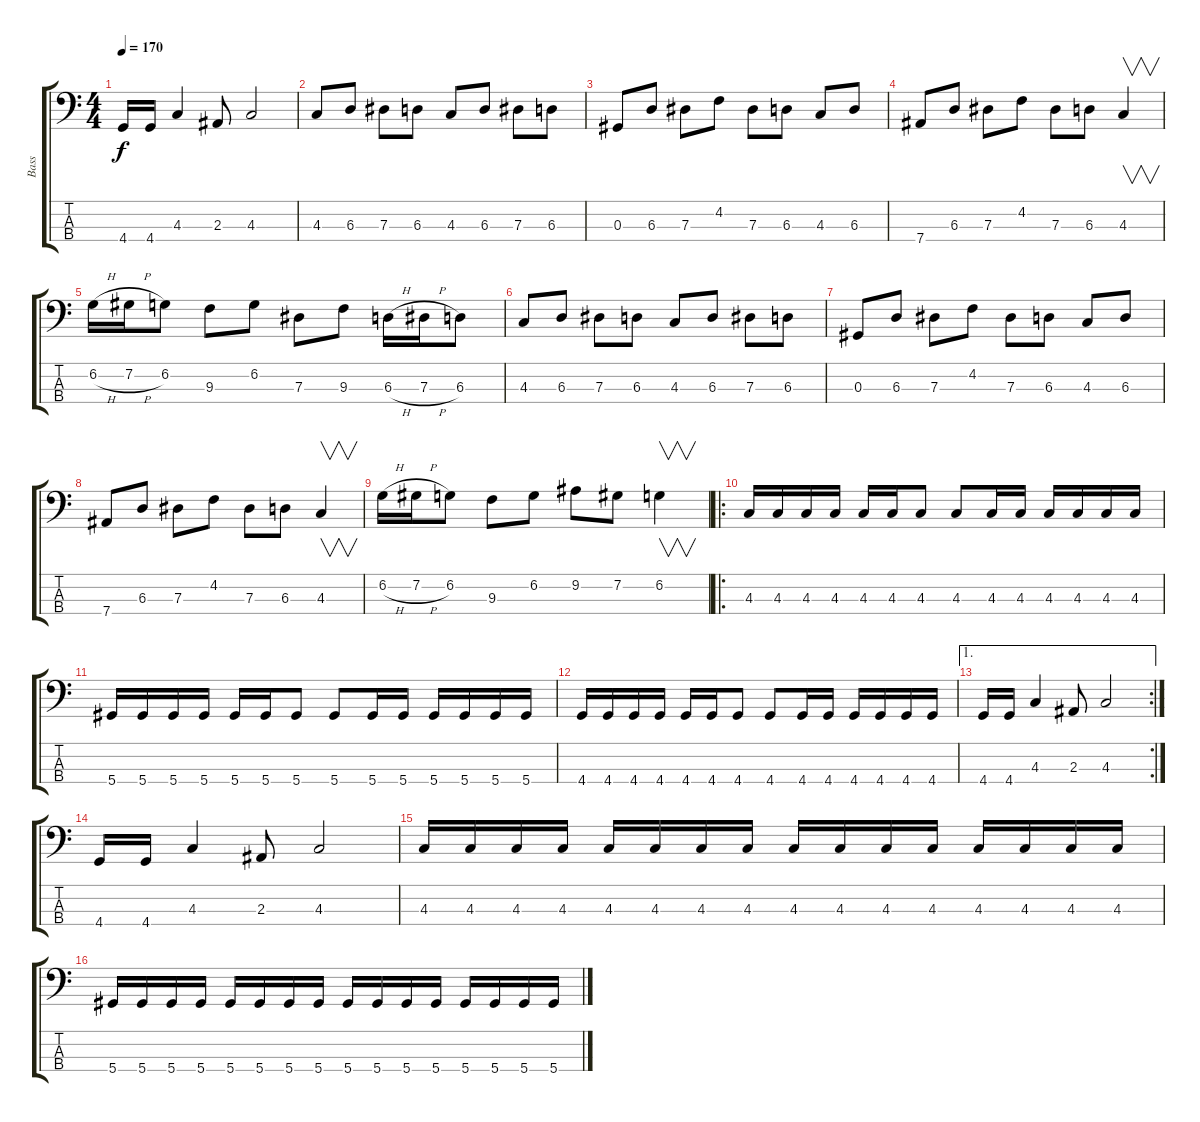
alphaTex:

\track ("Bass" "Bass") {instrument electricbassfinger}
\staff {score tabs}
\tuning (Gb2 Db2 Ab1 Eb1) {hide}
\ts (4 4)
\tempo 170
\clef f4
\ks c
4.4.16{dy f} 4.4.16 4.3.4 2.3.8 4.3.2 |
4.3.8 6.3.8 7.3.8 6.3.8 4.3.8 6.3.8 7.3.8 6.3.8 |
0.3.8 6.3.8 7.3.8 4.2.8 7.3.8 6.3.8 4.3.8 6.3.8 |
7.4.8 6.3.8 7.3.8 4.2.8 7.3.8 6.3.8 4.3.4{v} |
6.2{h}.16 7.2{h}.16 6.2.8 9.3.8 6.2.8 7.3.8 9.3.8 6.3{h}.16 7.3{h}.16 6.3.8 |
4.3.8 6.3.8 7.3.8 6.3.8 4.3.8 6.3.8 7.3.8 6.3.8 |
0.3.8 6.3.8 7.3.8 4.2.8 7.3.8 6.3.8 4.3.8 6.3.8 |
7.4.8 6.3.8 7.3.8 4.2.8 7.3.8 6.3.8 4.3.4{v} |
6.2{h}.16 7.2{h}.16 6.2.8 9.3.8 6.2.8 9.2.8 7.2.8 6.2.4{v} |
\ro
4.3.16 4.3.16 4.3.16 4.3.16 4.3.16 4.3.16 4.3.8 4.3.8 4.3.16 4.3.16 4.3.16 4.3.16 4.3.16 4.3.16 |
5.4.16 5.4.16 5.4.16 5.4.16 5.4.16 5.4.16 5.4.8 5.4.8 5.4.16 5.4.16 5.4.16 5.4.16 5.4.16 5.4.16 |
4.4.16 4.4.16 4.4.16 4.4.16 4.4.16 4.4.16 4.4.8 4.4.8 4.4.16 4.4.16 4.4.16 4.4.16 4.4.16 4.4.16 |
\ae 1
\rc 2
4.4.16 4.4.16 4.3.4 2.3.8 4.3.2 |
4.4.16 4.4.16 4.3.4 2.3.8 4.3.2 |
4.3.16 4.3.16 4.3.16 4.3.16 4.3.16 4.3.16 4.3.16 4.3.16 4.3.16 4.3.16 4.3.16 4.3.16 4.3.16 4.3.16 4.3.16 4.3.16 |
5.4.16 5.4.16 5.4.16 5.4.16 5.4.16 5.4.16 5.4.16 5.4.16 5.4.16 5.4.16 5.4.16 5.4.16 5.4.16 5.4.16 5.4.16 5.4.16
